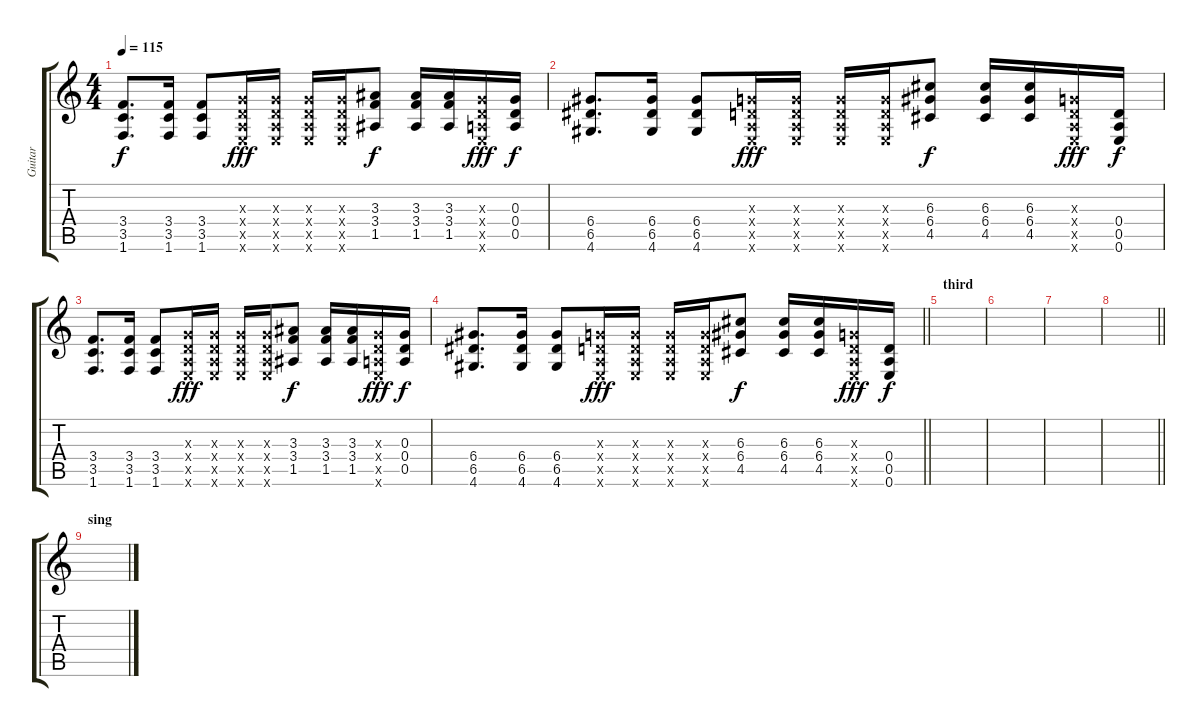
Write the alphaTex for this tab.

\track ("Guitar " "Guitar ") {instrument distortionguitar}
\staff {score tabs}
\tuning (E4 B3 G3 D3 A2 E2) {hide}
\ts (4 4)
\tempo 115
\clef g2
\ks c
(3.4 3.5 1.6).8{d dy f} (3.4 3.5 1.6).16 (3.4 3.5 1.6).8 (0.3{x} 0.4{x} 0.5{x} 0.6{x}).16{dy fff} (0.3{x} 0.4{x} 0.5{x} 0.6{x}).16 (0.3{x} 0.4{x} 0.5{x} 0.6{x}).16 (0.3{x} 0.4{x} 0.5{x} 0.6{x}).16 (3.3 3.4 1.5).8{dy f} (3.3 3.4 1.5).16 (3.3 3.4 1.5).16 (0.3{x} 0.4{x} 0.5{x} 0.6{x}).16{dy fff} (0.3 0.4 0.5).16{dy f} |
(6.4 6.5 4.6).8{d} (6.4 6.5 4.6).16 (6.4 6.5 4.6).8 (0.3{x} 0.4{x} 0.5{x} 0.6{x}).16{dy fff} (0.3{x} 0.4{x} 0.5{x} 0.6{x}).16 (0.3{x} 0.4{x} 0.5{x} 0.6{x}).16 (0.3{x} 0.4{x} 0.5{x} 0.6{x}).16 (6.3 6.4 4.5).8{dy f} (6.3 6.4 4.5).16 (6.3 6.4 4.5).16 (0.3{x} 0.4{x} 0.5{x} 0.6{x}).16{dy fff} (0.4 0.5 0.6).16{dy f} |
(3.4 3.5 1.6).8{d} (3.4 3.5 1.6).16 (3.4 3.5 1.6).8 (0.3{x} 0.4{x} 0.5{x} 0.6{x}).16{dy fff} (0.3{x} 0.4{x} 0.5{x} 0.6{x}).16 (0.3{x} 0.4{x} 0.5{x} 0.6{x}).16 (0.3{x} 0.4{x} 0.5{x} 0.6{x}).16 (3.3 3.4 1.5).8{dy f} (3.3 3.4 1.5).16 (3.3 3.4 1.5).16 (0.3{x} 0.4{x} 0.5{x} 0.6{x}).16{dy fff} (0.3 0.4 0.5).16{dy f} |
\barLineRight lightlight
(6.4 6.5 4.6).8{d} (6.4 6.5 4.6).16 (6.4 6.5 4.6).8 (0.3{x} 0.4{x} 0.5{x} 0.6{x}).16{dy fff} (0.3{x} 0.4{x} 0.5{x} 0.6{x}).16 (0.3{x} 0.4{x} 0.5{x} 0.6{x}).16 (0.3{x} 0.4{x} 0.5{x} 0.6{x}).16 (6.3 6.4 4.5).8{dy f} (6.3 6.4 4.5).16 (6.3 6.4 4.5).16 (0.3{x} 0.4{x} 0.5{x} 0.6{x}).16{dy fff} (0.4 0.5 0.6).16{dy f} |
\section ("" "third")
|
|
|
\barLineRight lightlight
|
\section ("" "sing")
